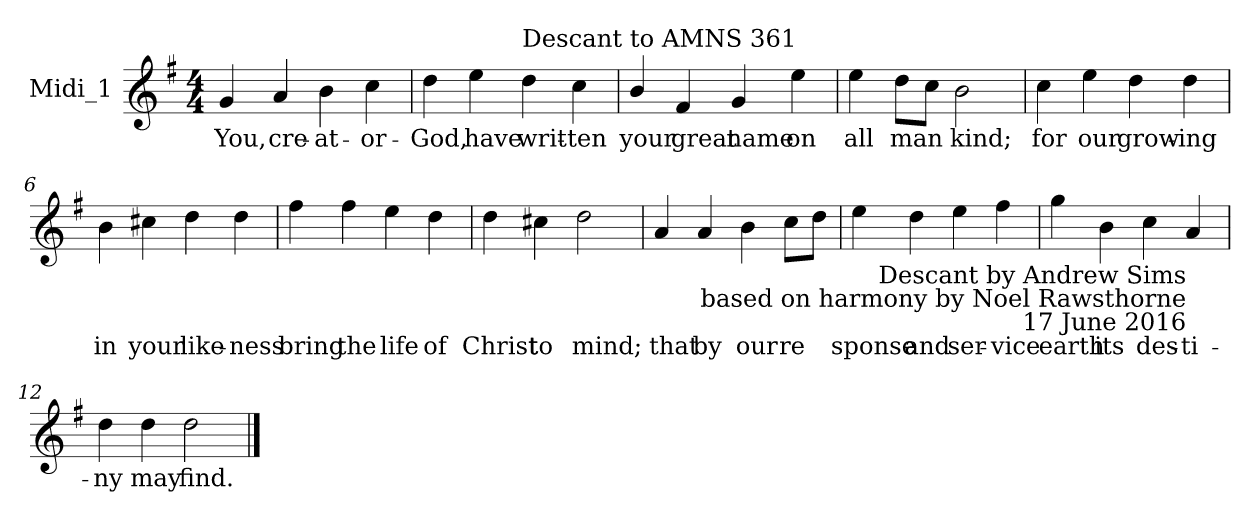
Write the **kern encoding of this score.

**kern	**text
*part1	*part1
*staff1	*staff1
*I"Midi_1	*
*clefG2	*
*k[f#]	*
*G:	*
*M4/4	*
=1	=1
!	!LO:LY:b
4g	You,
!	!LO:LY:b
4a	cre-
!	!LO:LY:b
4b	-at-
!	!LO:LY:b
4cc	-or-
=2	=2
!	!LO:LY:b
4dd	-God,
!	!LO:LY:b
4ee	have
!LO:TX:a:t=Descant to AMNS 361	!
!	!LO:LY:b
4dd	writ-
!	!LO:LY:b
4cc	-ten
=3	=3
!	!LO:LY:b
4b/	your
!	!LO:LY:b
4f#	great
!	!LO:LY:b
4g	name
!	!LO:LY:b
4ee	on
=4	=4
!	!LO:LY:b
4ee	all
!	!LO:LY:b
8ddL	man
8ccJ	.
!	!LO:LY:b
2b	kind;
!!LO:LB:g=z
=5	=5
!	!LO:LY:b
4cc	for
!	!LO:LY:b
4ee	our
!	!LO:LY:b
4dd	grow-
!	!LO:LY:b
4dd	-ing
=6	=6
!	!LO:LY:b
4b	in
!	!LO:LY:b
4cc#X	your
!	!LO:LY:b
4dd	like-
!	!LO:LY:b
4dd	-ness
=7	=7
!	!LO:LY:b
4ff#	bring
!	!LO:LY:b
4ff#	the
!	!LO:LY:b
4ee	life
!	!LO:LY:b
4dd	of
=8	=8
!	!LO:LY:b
4dd	Christ
!	!LO:LY:b
4cc#X	to
!	!LO:LY:b
2dd	mind;
!!LO:LB:g=z
=9	=9
!	!LO:LY:b
4a	that
!	!LO:LY:b
4a	by
!	!LO:LY:b
4b	our
!	!LO:LY:b
8ccL	re
8ddJ	.
=10	=10
!	!LO:LY:b
4ee	sponse
!	!LO:LY:b
4dd	and
!	!LO:LY:b
4ee	ser-
!	!LO:LY:b
4ff#	-vice
=11	=11
!	!LO:LY:b
4gg	earth
!	!LO:LY:b
4b	its
!	!LO:LY:b
4cc	des-
!LO:TX:b:rj:t=Descant by Andrew Sims\nbased on harmony by Noel Rawsthorne\n17 June 2016	!
!	!LO:LY:b
4a	-ti-
=12	=12
!	!LO:LY:b
4dd	-ny
!	!LO:LY:b
4dd	may
!	!LO:LY:b
2dd	find.
==	==
*-	*-
